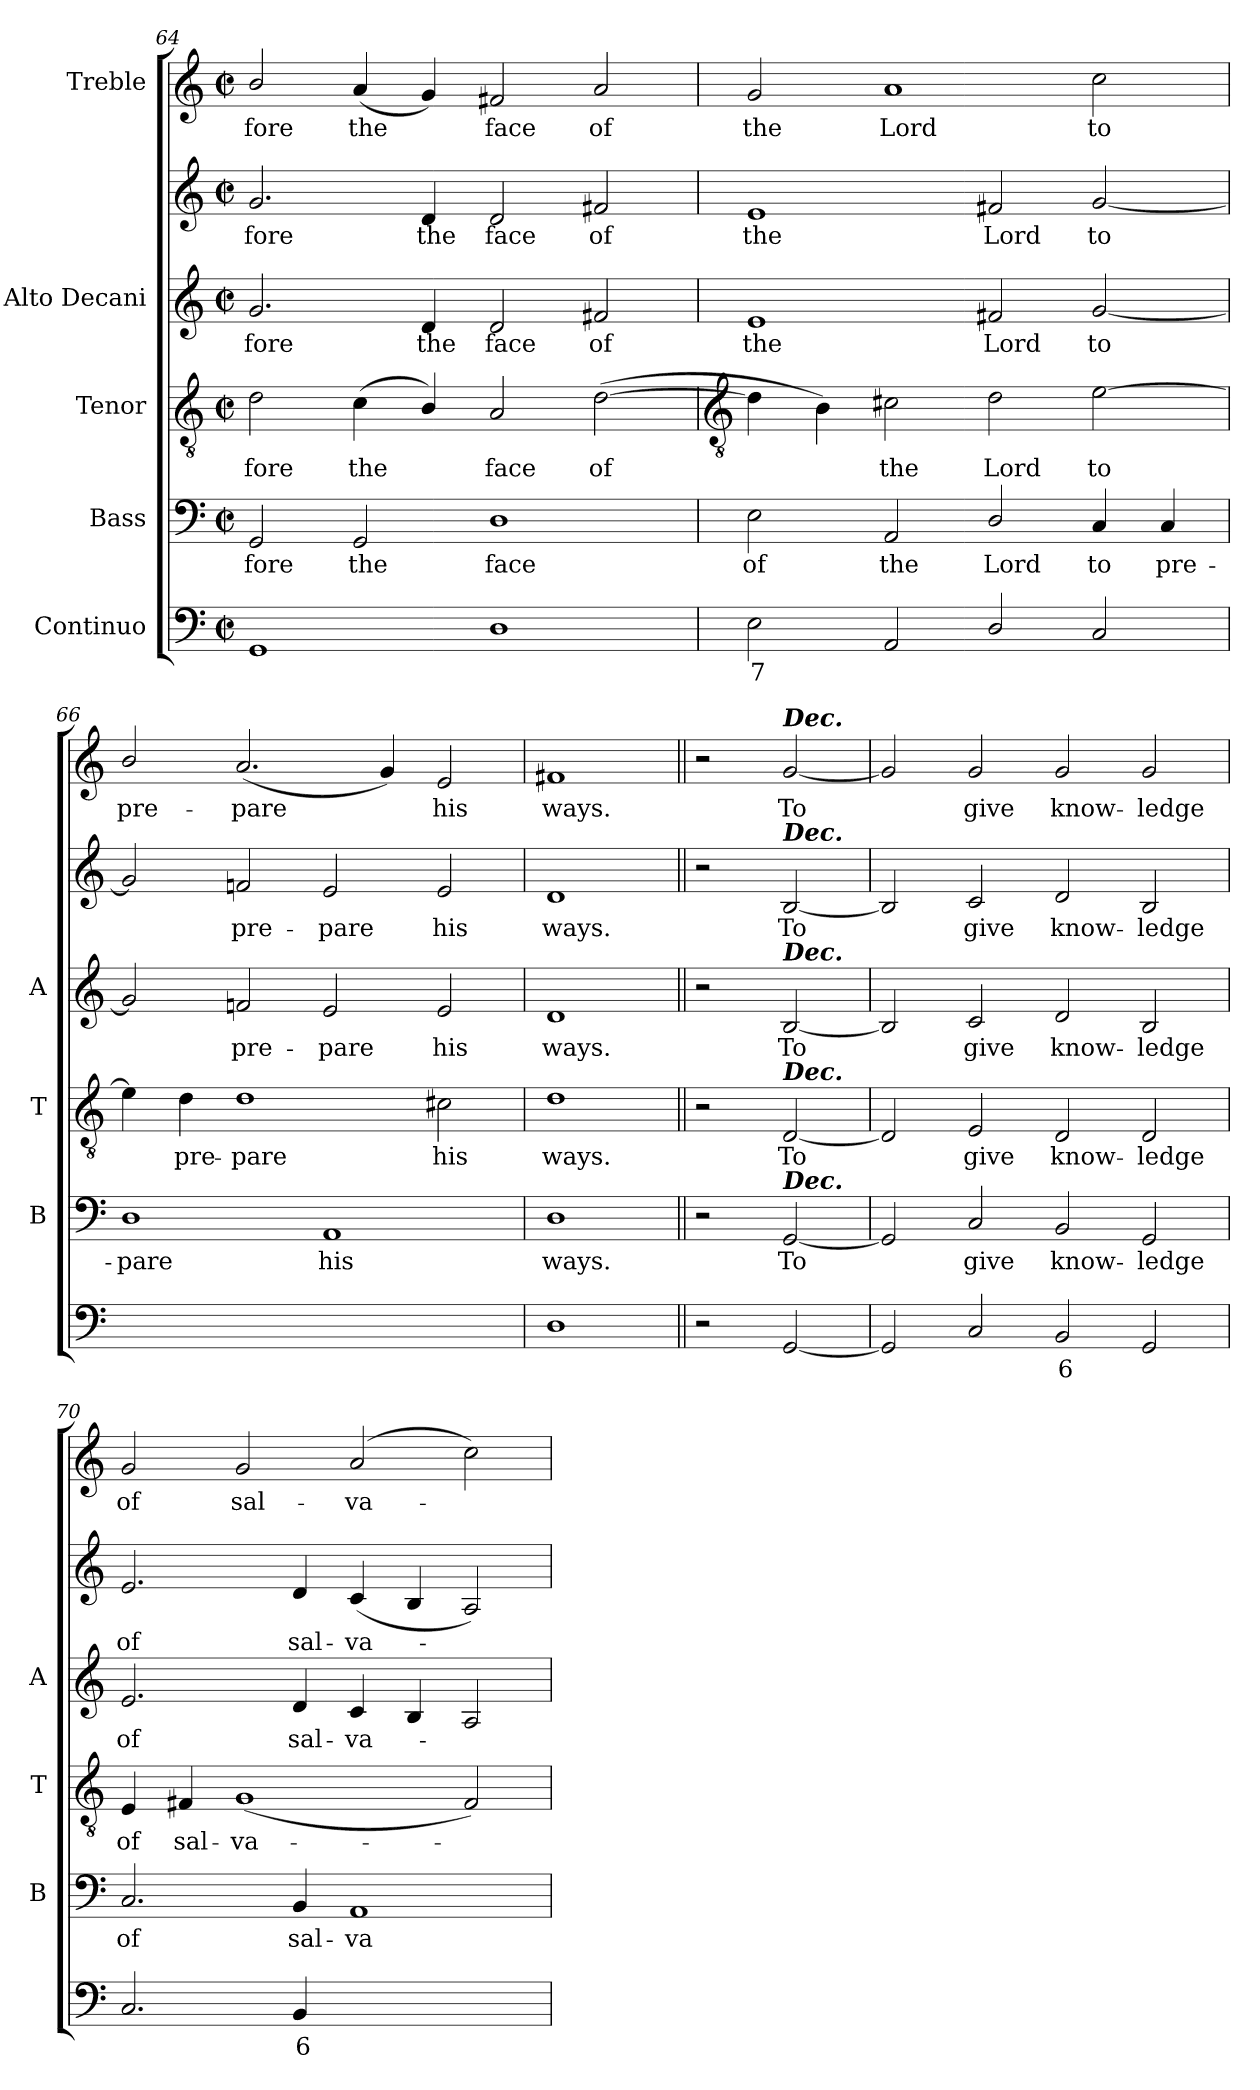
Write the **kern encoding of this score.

**kern	**text	**text	**kern	**text	**kern	**text	**kern	**text	**kern	**text	**kern	**text
*part5	*part5	*part5	*part4	*part4	*part3	*part3	*part2	*part2	*part2	*part2	*part1	*part1
*staff6	*staff6	*staff6	*staff5	*staff5	*staff4	*staff4	*staff3	*staff3	*staff2	*staff2	*staff1	*staff1
*I"Continuo	*	*	*I"Bass	*	*I"Tenor	*	*I"Alto Decani	*	*	*	*I"Treble	*
*	*	*	*I'B	*	*I'T	*	*I'A	*	*	*	*	*
*clefF4	*	*	*clefF4	*	*clefGv2	*	*clefG2	*	*clefG2	*	*clefG2	*
*k[]	*	*	*k[]	*	*k[]	*	*k[]	*	*k[]	*	*k[]	*
*C:	*	*	*C:	*	*C:	*	*C:	*	*C:	*	*C:	*
*M4/2	*	*	*M4/2	*	*M4/2	*	*M4/2	*	*M4/2	*	*M4/2	*
*met(c|)	*	*	*met(c|)	*	*met(c|)	*	*met(c|)	*	*met(c|)	*	*met(c|)	*
=64	=64	=64	=64	=64	=64	=64	=64	=64	=64	=64	=64	=64
!	!	!	!	!LO:LY:b	!	!LO:LY:b	!	!LO:LY:b	!	!LO:LY:b	!	!LO:LY:b
1GG	.	.	2GG	-fore	2d	-fore	2.g	fore	2.g	fore	2b/	-fore
!	!	!	!	!LO:LY:b	!	!LO:LY:b	!	!	!	!	!	!LO:LY:b
.	.	.	2GG	the	(<4c	the	.	.	.	.	(<4a	the
!	!	!	!	!	!	!	!	!LO:LY:b	!	!LO:LY:b	!	!
.	.	.	.	.	4B/)	.	4d	the	4d	the	4g)	.
!	!	!	!	!LO:LY:b	!	!LO:LY:b	!	!LO:LY:b	!	!LO:LY:b	!	!LO:LY:b
1D	.	.	1D	face	2A	face	2d	face	2d	face	2f#X	face
!	!	!	!	!	!	!LO:LY:b	!	!LO:LY:b	!	!LO:LY:b	!	!LO:LY:b
.	.	.	.	.	(>[2d	of	2f#X	of	2f#X	of	2a	of
!!LO:LB:g=z
=65	=65	=65	=65	=65	=65	=65	=65	=65	=65	=65	=65	=65
*	*	*	*	*	*clefGv2	*	*	*	*	*	*	*
!	!LO:LY:b	!	!	!LO:LY:b	!	!	!	!LO:LY:b	!	!LO:LY:b	!	!LO:LY:b
2E	7	.	2E	of	4d]	.	1e	the	1e	the	2g	the
.	.	.	.	.	4B)	.	.	.	.	.	.	.
!	!	!	!	!LO:LY:b	!	!LO:LY:b	!	!	!	!	!	!LO:LY:b
2AA	.	.	2AA	the	2c#X	the	.	.	.	.	1a	Lord
!	!	!	!	!LO:LY:b	!	!LO:LY:b	!	!LO:LY:b	!	!LO:LY:b	!	!
2D/	.	.	2D/	Lord	2d	Lord	2f#X	Lord	2f#X	Lord	.	.
!	!	!	!	!LO:LY:b	!	!LO:LY:b	!	!LO:LY:b	!	!LO:LY:b	!	!LO:LY:b
2C	.	.	4C	to	[2e	to	[2g	to	[2g	to	2cc	to
!	!	!	!	!LO:LY:b	!	!	!	!	!	!	!	!
.	.	.	4C	pre-	.	.	.	.	.	.	.	.
=66	=66	=66	=66	=66	=66	=66	=66	=66	=66	=66	=66	=66
!	!LO:LY:b	!LO:LY:b	!	!LO:LY:b	!	!	!	!	!	!	!	!LO:LY:b
[2Dyy	6	4	1D	-pare	4e]	.	2g]	.	2g]	.	2b/	pre-
!	!	!	!	!	!	!LO:LY:b	!	!	!	!	!	!
.	.	.	.	.	4d	pre-	.	.	.	.	.	.
!	!LO:LY:b	!LO:LY:b	!	!	!	!LO:LY:b	!	!LO:LY:b	!	!LO:LY:b	!	!LO:LY:b
2Dyy]	5	3	.	.	1d	-pare	2fn	pre-	2fn	pre-	(<2.a	-pare
!	!LO:LY:b	!	!	!LO:LY:b	!	!	!	!LO:LY:b	!	!LO:LY:b	!	!
[2AAyy	4	.	1AA	his	.	.	2e	-pare	2e	-pare	.	.
.	.	.	.	.	.	.	.	.	.	.	4g)	.
!	!LO:LY:b	!	!	!	!	!LO:LY:b	!	!LO:LY:b	!	!LO:LY:b	!	!LO:LY:b
2AAyy]	3	.	.	.	2c#X	his	2e	his	2e	his	2e	his
=67	=67	=67	=67	=67	=67	=67	=67	=67	=67	=67	=67	=67
!	!	!	!	!LO:LY:b	!	!LO:LY:b	!	!LO:LY:b	!	!LO:LY:b	!	!LO:LY:b
1D	.	.	1D	ways.	1d	ways.	1d	ways.	1d	ways.	1f#X	ways.
=68||	=68||	=68||	=68||	=68||	=68||	=68||	=68||	=68||	=68||	=68||	=68||	=68||
2r	.	.	2r	.	2r	.	2r	.	2r	.	2r	.
!	!	!	!	!	!	!	!	!	!	!	!LO:TX:a:Bi:t=Dec.	!
!	!	!	!	!	!	!	!	!	!LO:TX:a:Bi:t=Dec.	!	!	!
!	!	!	!	!	!	!	!LO:TX:a:Bi:t=Dec.	!	!	!	!	!
!	!	!	!	!	!LO:TX:a:Bi:t=Dec.	!	!	!	!	!	!	!
!	!	!	!LO:TX:a:Bi:t=Dec.	!	!	!	!	!	!	!	!	!
!	!	!	!	!LO:LY:b	!	!LO:LY:b	!	!LO:LY:b	!	!LO:LY:b	!	!LO:LY:b
[2GG	.	.	[2GG	To	[2D	To	[2B	To	[2B	To	[2g	To
=69	=69	=69	=69	=69	=69	=69	=69	=69	=69	=69	=69	=69
2GG]	.	.	2GG]	.	2D]	.	2B]	.	2B]	.	2g]	.
!	!	!	!	!LO:LY:b	!	!LO:LY:b	!	!LO:LY:b	!	!LO:LY:b	!	!LO:LY:b
2C	.	.	2C	give	2E	give	2c	give	2c	give	2g	give
!	!LO:LY:b	!	!	!LO:LY:b	!	!LO:LY:b	!	!LO:LY:b	!	!LO:LY:b	!	!LO:LY:b
2BB	6	.	2BB	know-	2D	know-	2d	know-	2d	know-	2g	know-
!	!	!	!	!LO:LY:b	!	!LO:LY:b	!	!LO:LY:b	!	!LO:LY:b	!	!LO:LY:b
2GG	.	.	2GG	-ledge	2D	-ledge	2B	-ledge	2B	-ledge	2g	-ledge
=70	=70	=70	=70	=70	=70	=70	=70	=70	=70	=70	=70	=70
!	!	!	!	!LO:LY:b	!	!LO:LY:b	!	!LO:LY:b	!	!LO:LY:b	!	!LO:LY:b
2.C	.	.	2.C	of	4E	of	2.e	of	2.e	of	2g	of
!	!	!	!	!	!	!LO:LY:b	!	!	!	!	!	!
.	.	.	.	.	4F#X	sal-	.	.	.	.	.	.
!	!	!	!	!	!	!LO:LY:b	!	!	!	!	!	!LO:LY:b
.	.	.	.	.	(<1G	-va-	.	.	.	.	2g	sal-
!	!LO:LY:b	!	!	!LO:LY:b	!	!	!	!LO:LY:b	!	!LO:LY:b	!	!
4BB	6	.	4BB	sal-	.	.	4d	sal-	4d	sal-	.	.
!	!LO:LY:b	!	!	!LO:LY:b	!	!	!	!LO:LY:b	!	!LO:LY:b	!	!LO:LY:b
[2AAyy	7	.	1AA	-va-	.	.	4c	-va-	(<4c	-va-	(<2a	-va-
.	.	.	.	.	.	.	4B	.	4B	.	.	.
!	!LO:LY:b	!	!	!	!	!	!	!	!	!	!	!
2AAyy]	6	.	.	.	2F#)	.	2A	.	2A)	.	2cc)	.
=	=	=	=	=	=	=	=	=	=	=	=	=
*-	*-	*-	*-	*-	*-	*-	*-	*-	*-	*-	*-	*-
